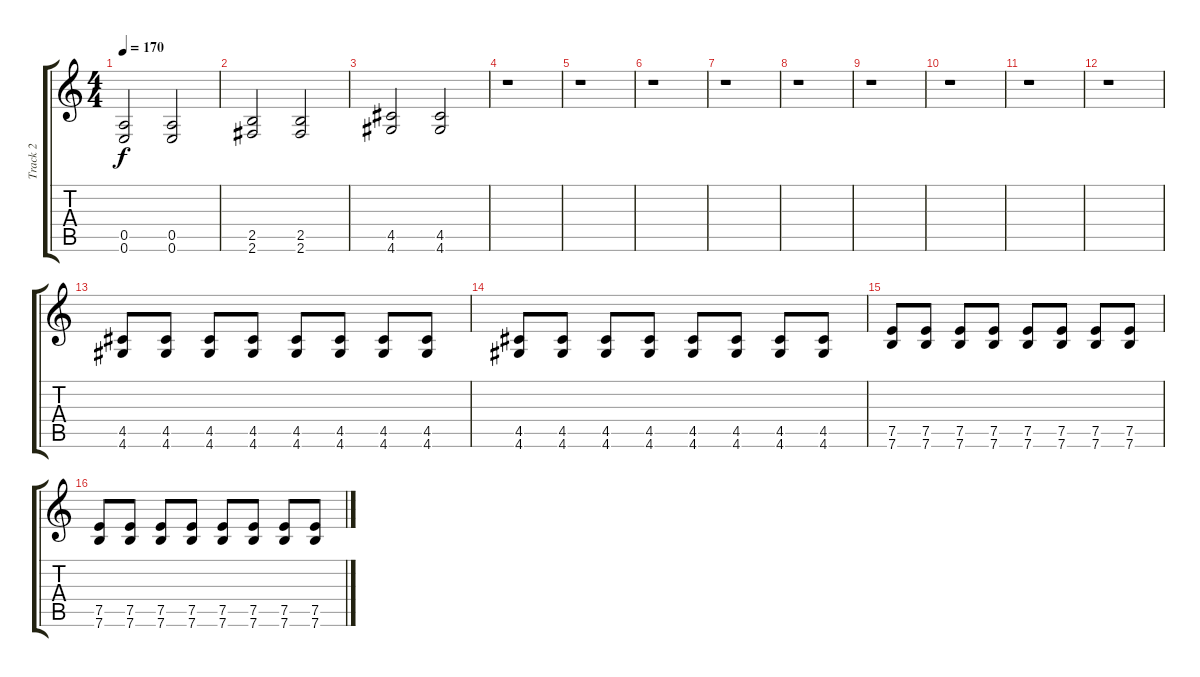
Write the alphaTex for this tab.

\track ("Track 2" "Track 2") {instrument distortionguitar}
\staff {score tabs}
\tuning (E4 B3 G3 D3 A2 E2) {hide}
\ts (4 4)
\tempo 170
\clef g2
\ks c
(0.5 0.6).2{dy f} (0.5 0.6).2 |
(2.5 2.6).2 (2.5 2.6).2 |
(4.5 4.6).2 (4.5 4.6).2 |
r.1 |
r.1 |
r.1 |
r.1 |
r.1 |
r.1 |
r.1 |
r.1 |
r.1 |
(4.5 4.6).8 (4.5 4.6).8 (4.5 4.6).8 (4.5 4.6).8 (4.5 4.6).8 (4.5 4.6).8 (4.5 4.6).8 (4.5 4.6).8 |
(4.5 4.6).8 (4.5 4.6).8 (4.5 4.6).8 (4.5 4.6).8 (4.5 4.6).8 (4.5 4.6).8 (4.5 4.6).8 (4.5 4.6).8 |
(7.5 7.6).8 (7.5 7.6).8 (7.5 7.6).8 (7.5 7.6).8 (7.5 7.6).8 (7.5 7.6).8 (7.5 7.6).8 (7.5 7.6).8 |
(7.5 7.6).8 (7.5 7.6).8 (7.5 7.6).8 (7.5 7.6).8 (7.5 7.6).8 (7.5 7.6).8 (7.5 7.6).8 (7.5 7.6).8
